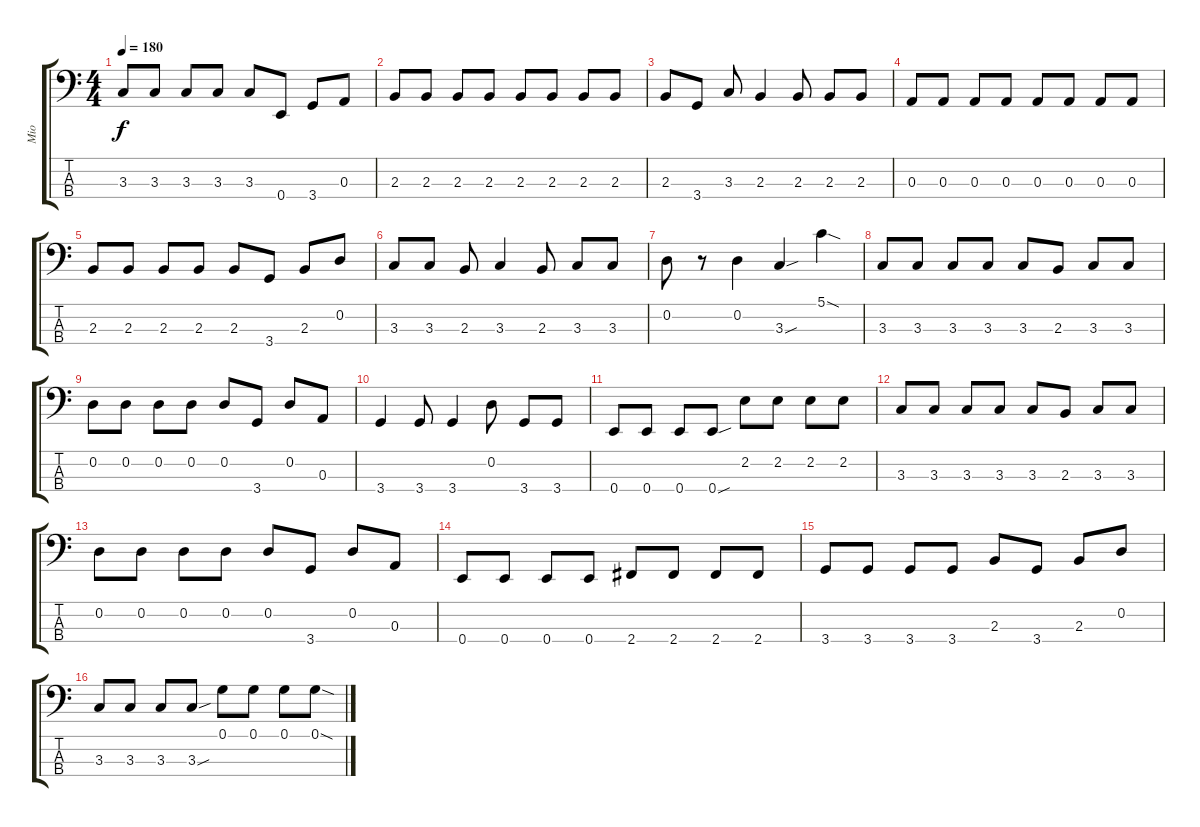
\track ("Mio" "Mio") {instrument electricbassfinger}
\staff {score tabs}
\tuning (G2 D2 A1 E1) {hide}
\ts (4 4)
\tempo 180
\clef f4
\ks c
3.3.8{dy f} 3.3.8 3.3.8 3.3.8 3.3.8 0.4.8 3.4.8 0.3.8 |
2.3.8 2.3.8 2.3.8 2.3.8 2.3.8 2.3.8 2.3.8 2.3.8 |
2.3.8 3.4.8 3.3.8 2.3.4 2.3.8 2.3.8 2.3.8 |
0.3.8 0.3.8 0.3.8 0.3.8 0.3.8 0.3.8 0.3.8 0.3.8 |
2.3.8 2.3.8 2.3.8 2.3.8 2.3.8 3.4.8 2.3.8 0.2.8 |
3.3.8 3.3.8 2.3.8 3.3.4 2.3.8 3.3.8 3.3.8 |
0.2.8 r.8 0.2.4 3.3{sou}.4 5.1{sod}.4 |
3.3.8 3.3.8 3.3.8 3.3.8 3.3.8 2.3.8 3.3.8 3.3.8 |
0.2.8 0.2.8 0.2.8 0.2.8 0.2.8 3.4.8 0.2.8 0.3.8 |
3.4.4 3.4.8 3.4.4 0.2.8 3.4.8 3.4.8 |
0.4.8 0.4.8 0.4.8 0.4{sou}.8 2.2.8 2.2.8 2.2.8 2.2.8 |
3.3.8 3.3.8 3.3.8 3.3.8 3.3.8 2.3.8 3.3.8 3.3.8 |
0.2.8 0.2.8 0.2.8 0.2.8 0.2.8 3.4.8 0.2.8 0.3.8 |
0.4.8 0.4.8 0.4.8 0.4.8 2.4.8 2.4.8 2.4.8 2.4.8 |
3.4.8 3.4.8 3.4.8 3.4.8 2.3.8 3.4.8 2.3.8 0.2.8 |
3.3.8 3.3.8 3.3.8 3.3{sou}.8 0.1.8 0.1.8 0.1.8 0.1{sod}.8
